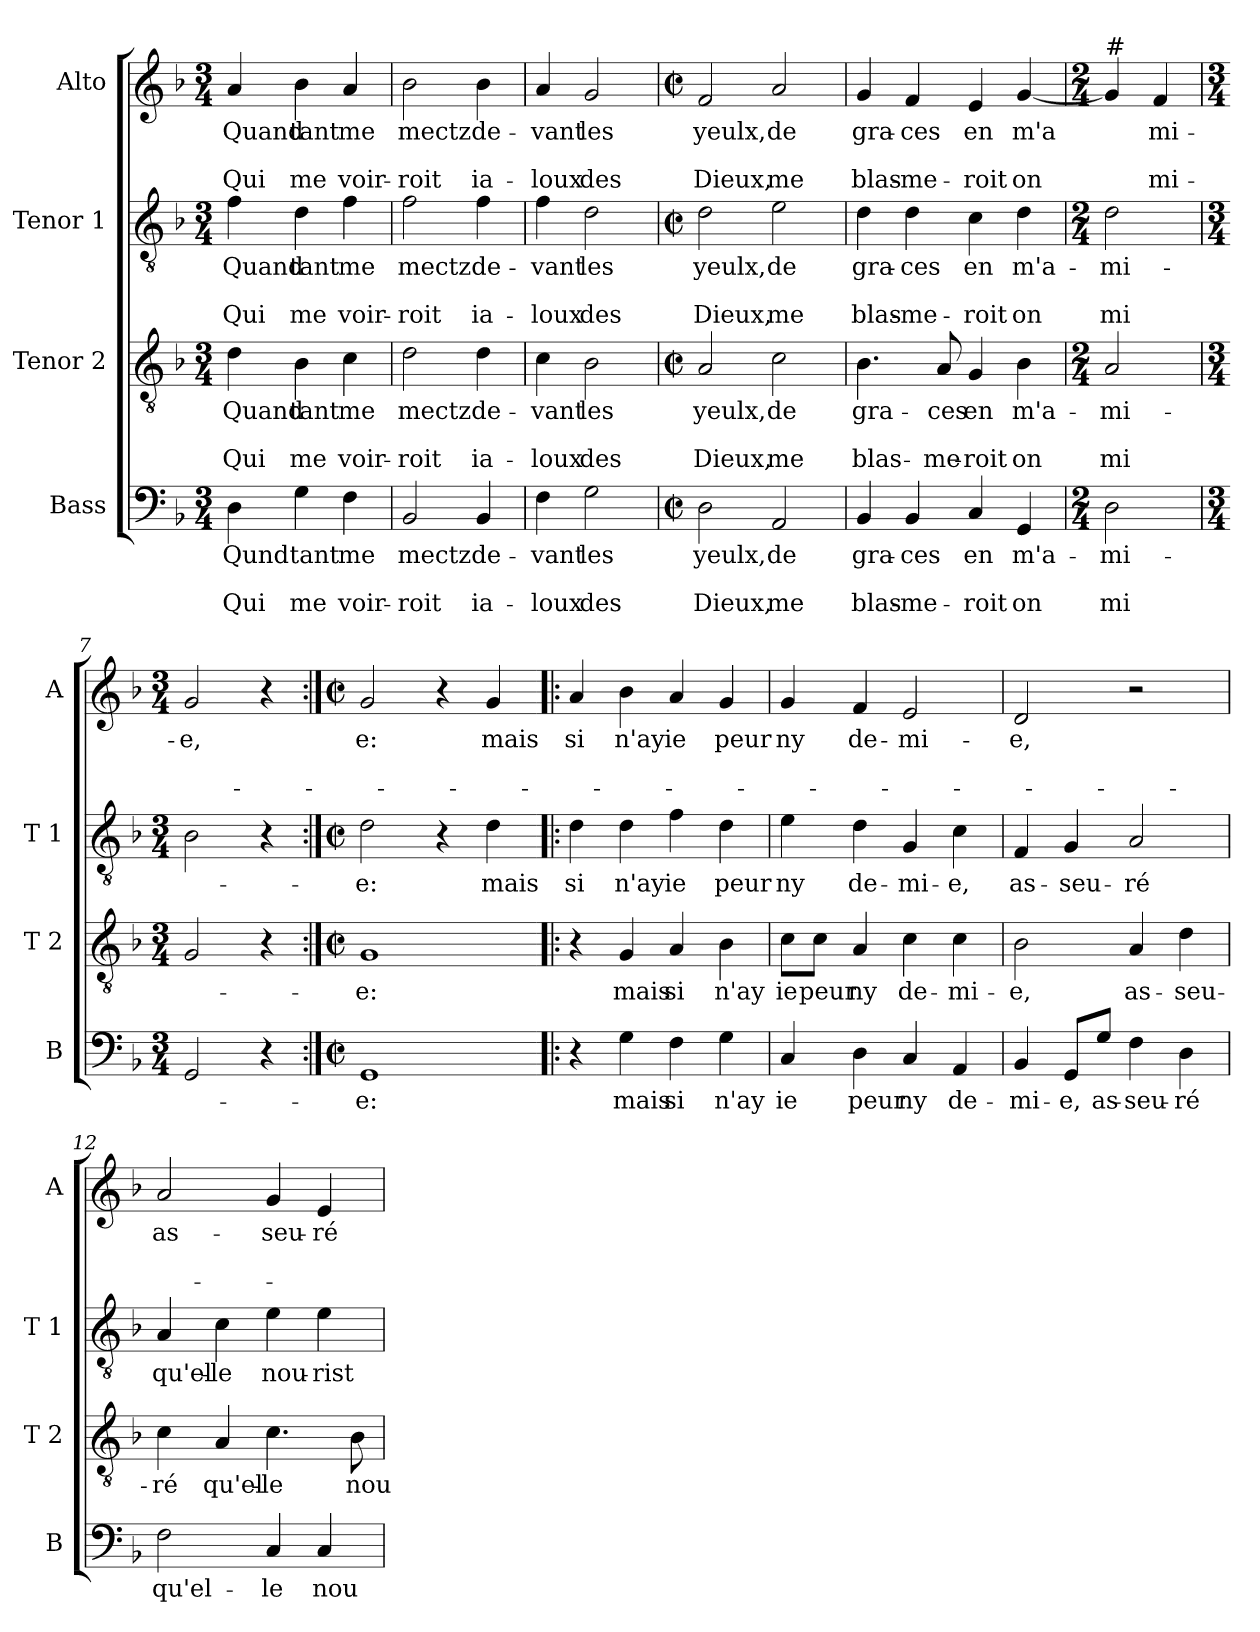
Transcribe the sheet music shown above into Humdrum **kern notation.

**kern	**text	**text	**text	**kern	**text	**text	**text	**kern	**text	**text	**text	**kern	**text	**text	**text
*part4	*part4	*part4	*part4	*part3	*part3	*part3	*part3	*part2	*part2	*part2	*part2	*part1	*part1	*part1	*part1
*staff4	*staff4	*staff4	*staff4	*staff3	*staff3	*staff3	*staff3	*staff2	*staff2	*staff2	*staff2	*staff1	*staff1	*staff1	*staff1
*I"Bass	*	*	*	*I"Tenor 2	*	*	*	*I"Tenor 1	*	*	*	*I"Alto	*	*	*
*I'B	*	*	*	*I'T 2	*	*	*	*I'T 1	*	*	*	*I'A	*	*	*
*clefF4	*	*	*	*clefGv2	*	*	*	*clefGv2	*	*	*	*clefG2	*	*	*
*k[b-]	*	*	*	*k[b-]	*	*	*	*k[b-]	*	*	*	*k[b-]	*	*	*
*F:	*	*	*	*F:	*	*	*	*F:	*	*	*	*F:	*	*	*
*M3/4	*	*	*	*M3/4	*	*	*	*M3/4	*	*	*	*M3/4	*	*	*
=1	=1	=1	=1	=1	=1	=1	=1	=1	=1	=1	=1	=1	=1	=1	=1
!	!LO:LY:b	!	!LO:LY:b	!	!LO:LY:b	!	!LO:LY:b	!	!LO:LY:b	!	!LO:LY:b	!	!LO:LY:b	!	!LO:LY:b
4D\	Qund	.	Qui	4d\	Quand	.	Qui	4f\	Quand	.	Qui	4a/	Quand	.	Qui
!	!LO:LY:b	!	!LO:LY:b	!	!LO:LY:b	!	!LO:LY:b	!	!LO:LY:b	!	!LO:LY:b	!	!LO:LY:b	!	!LO:LY:b
4G\	tant	.	me	4B-\	tant	.	me	4d\	tant	.	me	4b-\	tant	.	me
!	!LO:LY:b	!	!LO:LY:b	!	!LO:LY:b	!	!LO:LY:b	!	!LO:LY:b	!	!LO:LY:b	!	!LO:LY:b	!	!LO:LY:b
4F\	me	.	voir-	4c\	me	.	voir-	4f\	me	.	voir-	4a/	me	.	voir-
=2	=2	=2	=2	=2	=2	=2	=2	=2	=2	=2	=2	=2	=2	=2	=2
!	!LO:LY:b	!	!LO:LY:b	!	!LO:LY:b	!	!LO:LY:b	!	!LO:LY:b	!	!LO:LY:b	!	!LO:LY:b	!	!LO:LY:b
2BB-/	mectz	.	-roit	2d\	mectz	.	-roit	2f\	mectz	.	-roit	2b-\	mectz	.	-roit
!	!LO:LY:b	!	!LO:LY:b	!	!LO:LY:b	!	!LO:LY:b	!	!LO:LY:b	!	!LO:LY:b	!	!LO:LY:b	!	!LO:LY:b
4BB-/	de-	.	ia-	4d\	de-	.	ia-	4f\	de-	.	ia-	4b-\	de-	.	ia-
=3	=3	=3	=3	=3	=3	=3	=3	=3	=3	=3	=3	=3	=3	=3	=3
!	!LO:LY:b	!	!LO:LY:b	!	!LO:LY:b	!	!LO:LY:b	!	!LO:LY:b	!	!LO:LY:b	!	!LO:LY:b	!	!LO:LY:b
4F\	-vant	.	-loux	4c\	-vant	.	-loux	4f\	-vant	.	-loux	4a/	-vant	.	-loux
!	!LO:LY:b	!	!LO:LY:b	!	!LO:LY:b	!	!LO:LY:b	!	!LO:LY:b	!	!LO:LY:b	!	!LO:LY:b	!	!LO:LY:b
2G\	les	.	des	2B-\	les	.	des	2d\	les	.	des	2g/	les	.	des
=4	=4	=4	=4	=4	=4	=4	=4	=4	=4	=4	=4	=4	=4	=4	=4
*M2/2	*	*	*	*M2/2	*	*	*	*M2/2	*	*	*	*M2/2	*	*	*
*met(c|)	*	*	*	*met(c|)	*	*	*	*met(c|)	*	*	*	*met(c|)	*	*	*
!	!LO:LY:b	!	!LO:LY:b	!	!LO:LY:b	!	!LO:LY:b	!	!LO:LY:b	!	!LO:LY:b	!	!LO:LY:b	!	!LO:LY:b
2D\	yeulx,	.	Dieux,	2A/	yeulx,	.	Dieux,	2d\	yeulx,	.	Dieux,	2f/	yeulx,	.	Dieux,
!	!LO:LY:b	!	!LO:LY:b	!	!LO:LY:b	!	!LO:LY:b	!	!LO:LY:b	!	!LO:LY:b	!	!LO:LY:b	!	!LO:LY:b
2AA/	de	.	me	2c\	de	.	me	2e\	de	.	me	2a/	de	.	me
!!LO:LB:g=z
=5	=5	=5	=5	=5	=5	=5	=5	=5	=5	=5	=5	=5	=5	=5	=5
!	!LO:LY:b	!	!LO:LY:b	!	!LO:LY:b	!	!LO:LY:b	!	!LO:LY:b	!	!LO:LY:b	!	!LO:LY:b	!	!LO:LY:b
4BB-/	gra-	.	blas-	4.B-\	gra-	.	blas-	4d\	gra-	.	blas-	4g/	gra-	.	blas-
!	!LO:LY:b	!	!LO:LY:b	!	!	!	!	!	!LO:LY:b	!	!LO:LY:b	!	!LO:LY:b	!	!LO:LY:b
4BB-/	-ces	.	-me-	.	.	.	.	4d\	-ces	.	-me-	4f/	-ces	.	-me-
!	!	!	!	!	!LO:LY:b	!	!LO:LY:b	!	!	!	!	!	!	!	!
.	.	.	.	8A/	-ces	.	-me-	.	.	.	.	.	.	.	.
!	!LO:LY:b	!	!LO:LY:b	!	!LO:LY:b	!	!LO:LY:b	!	!LO:LY:b	!	!LO:LY:b	!	!LO:LY:b	!	!LO:LY:b
4C/	en	.	-roit	4G/	en	.	-roit	4c\	en	.	-roit	4e/	en	.	-roit
!	!LO:LY:b	!	!LO:LY:b	!	!LO:LY:b	!	!LO:LY:b	!	!LO:LY:b	!	!LO:LY:b	!	!LO:LY:b	!	!LO:LY:b
4GG/	m'a-	.	on	4B-\	m'a-	.	on	4d\	m'a-	.	on	[4g/	m'a	.	on
=6	=6	=6	=6	=6	=6	=6	=6	=6	=6	=6	=6	=6	=6	=6	=6
*M2/4	*	*	*	*M2/4	*	*	*	*M2/4	*	*	*	*M2/4	*	*	*
!	!	!	!	!	!	!	!	!	!	!	!	!LO:TX:a:t=#	!	!	!
!	!LO:LY:b	!	!LO:LY:b	!	!LO:LY:b	!	!LO:LY:b	!	!LO:LY:b	!	!LO:LY:b	!	!	!	!
2D\	-mi-	.	mi	2A/	-mi-	.	mi	2d\	-mi-	.	mi	4g/]	.	.	.
!	!	!	!	!	!	!	!	!	!	!	!	!	!LO:LY:b	!	!LO:LY:b
.	.	.	.	.	.	.	.	.	.	.	.	4f/	mi-	.	mi-
=7	=7	=7	=7	=7	=7	=7	=7	=7	=7	=7	=7	=7	=7	=7	=7
*M3/4	*	*	*	*M3/4	*	*	*	*M3/4	*	*	*	*M3/4	*	*	*
!	!	!	!	!	!	!	!	!	!	!	!	!	!LO:LY:b	!	!
2GG/	.	.	.	2G/	.	.	.	2B-\	.	.	.	2g/	-e,	.	.
4r	.	.	.	4r	.	.	.	4r	.	.	.	4r	.	.	.
=8:|!	=8:|!	=8:|!	=8:|!	=8:|!	=8:|!	=8:|!	=8:|!	=8:|!	=8:|!	=8:|!	=8:|!	=8:|!	=8:|!	=8:|!	=8:|!
*M2/2	*	*	*	*M2/2	*	*	*	*M2/2	*	*	*	*M2/2	*	*	*
*met(c|)	*	*	*	*met(c|)	*	*	*	*met(c|)	*	*	*	*met(c|)	*	*	*
!	!LO:LY:b	!	!	!	!LO:LY:b	!	!	!	!LO:LY:b	!	!	!	!LO:LY:b	!	!
1GG	e:	.	.	1G	e:	.	.	2d\	e:	.	.	2g/	e:	.	.
.	.	.	.	.	.	.	.	4r	.	.	.	4r	.	.	.
!	!	!	!	!	!	!	!	!	!LO:LY:b	!	!	!	!LO:LY:b	!	!
.	.	.	.	.	.	.	.	4d\	mais	.	.	4g/	mais	.	.
!!LO:PB:g=z
=9!|:	=9!|:	=9!|:	=9!|:	=9!|:	=9!|:	=9!|:	=9!|:	=9!|:	=9!|:	=9!|:	=9!|:	=9!|:	=9!|:	=9!|:	=9!|:
!	!	!	!	!	!	!	!	!	!LO:LY:b	!	!	!	!LO:LY:b	!	!
4r	.	.	.	4r	.	.	.	4d\	si	.	.	4a/	si	.	.
!	!LO:LY:b	!	!	!	!LO:LY:b	!	!	!	!LO:LY:b	!	!	!	!LO:LY:b	!	!
4G\	mais	.	.	4G/	mais	.	.	4d\	n'ay	.	.	4b-\	n'ay	.	.
!	!LO:LY:b	!	!	!	!LO:LY:b	!	!	!	!LO:LY:b	!	!	!	!LO:LY:b	!	!
4F\	si	.	.	4A/	si	.	.	4f\	ie	.	.	4a/	ie	.	.
!	!LO:LY:b	!	!	!	!LO:LY:b	!	!	!	!LO:LY:b	!	!	!	!LO:LY:b	!	!
4G\	n'ay	.	.	4B-\	n'ay	.	.	4d\	peur	.	.	4g/	peur	.	.
=10	=10	=10	=10	=10	=10	=10	=10	=10	=10	=10	=10	=10	=10	=10	=10
!	!LO:LY:b	!	!	!	!LO:LY:b	!	!	!	!LO:LY:b	!	!	!	!LO:LY:b	!	!
4C/	ie	.	.	8c\L	ie	.	.	4e\	ny	.	.	4g/	ny	.	.
!	!	!	!	!	!LO:LY:b	!	!	!	!	!	!	!	!	!	!
.	.	.	.	8c\J	peur	.	.	.	.	.	.	.	.	.	.
!	!LO:LY:b	!	!	!	!LO:LY:b	!	!	!	!LO:LY:b	!	!	!	!LO:LY:b	!	!
4D\	peur	.	.	4A/	ny	.	.	4d\	de-	.	.	4f/	de-	.	.
!	!LO:LY:b	!	!	!	!LO:LY:b	!	!	!	!LO:LY:b	!	!	!	!LO:LY:b	!	!
4C/	ny	.	.	4c\	de-	.	.	4G/	-mi-	.	.	2e/	-mi-	.	.
!	!LO:LY:b	!	!	!	!LO:LY:b	!	!	!	!LO:LY:b	!	!	!	!	!	!
4AA/	de-	.	.	4c\	-mi-	.	.	4c\	-e,	.	.	.	.	.	.
=11	=11	=11	=11	=11	=11	=11	=11	=11	=11	=11	=11	=11	=11	=11	=11
!	!LO:LY:b	!	!	!	!LO:LY:b	!	!	!	!LO:LY:b	!	!	!	!LO:LY:b	!	!
4BB-/	-mi-	.	.	2B-\	-e,	.	.	4F/	as-	.	.	2d/	-e,	.	.
!	!LO:LY:b	!	!	!	!	!	!	!	!LO:LY:b	!	!	!	!	!	!
8GG/L	-e,	.	.	.	.	.	.	4G/	-seu-	.	.	.	.	.	.
!	!LO:LY:b	!	!	!	!	!	!	!	!	!	!	!	!	!	!
8G/J	as-	.	.	.	.	.	.	.	.	.	.	.	.	.	.
!	!LO:LY:b	!	!	!	!LO:LY:b	!	!	!	!LO:LY:b	!	!	!	!	!	!
4F\	-seu-	.	.	4A/	as-	.	.	2A/	-ré	.	.	2r	.	.	.
!	!LO:LY:b	!	!	!	!LO:LY:b	!	!	!	!	!	!	!	!	!	!
4D\	-ré	.	.	4d\	-seu-	.	.	.	.	.	.	.	.	.	.
=12	=12	=12	=12	=12	=12	=12	=12	=12	=12	=12	=12	=12	=12	=12	=12
!	!LO:LY:b	!	!	!	!LO:LY:b	!	!	!	!LO:LY:b	!	!	!	!LO:LY:b	!	!
2F\	qu'el-	.	.	4c\	-ré	.	.	4A/	qu'el-	.	.	2a/	as-	.	.
!	!	!	!	!	!LO:LY:b	!	!	!	!LO:LY:b	!	!	!	!	!	!
.	.	.	.	4A/	qu'el-	.	.	4c\	-le	.	.	.	.	.	.
!	!LO:LY:b	!	!	!	!LO:LY:b	!	!	!	!LO:LY:b	!	!	!	!LO:LY:b	!	!
4C/	-le	.	.	4.c\	-le	.	.	4e\	nou-	.	.	4g/	-seu-	.	.
!	!LO:LY:b	!	!	!	!	!	!	!	!LO:LY:b	!	!	!	!LO:LY:b	!	!
4C/	nou-	.	.	.	.	.	.	4e\	-rist	.	.	4e/	-ré	.	.
!	!	!	!	!	!LO:LY:b	!	!	!	!	!	!	!	!	!	!
.	.	.	.	8B-\	nou-	.	.	.	.	.	.	.	.	.	.
=	=	=	=	=	=	=	=	=	=	=	=	=	=	=	=
*-	*-	*-	*-	*-	*-	*-	*-	*-	*-	*-	*-	*-	*-	*-	*-
